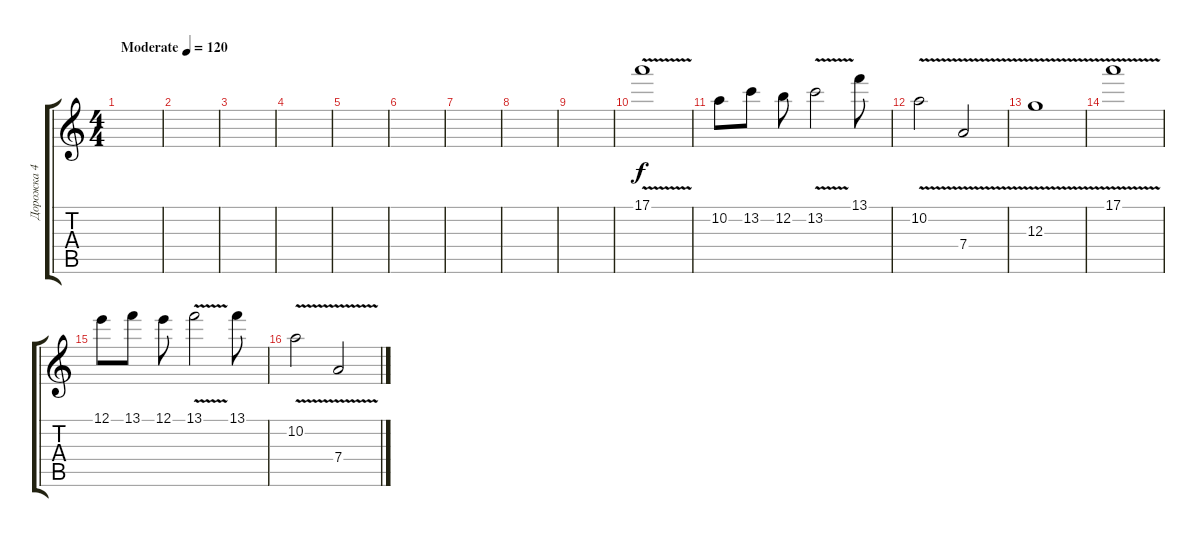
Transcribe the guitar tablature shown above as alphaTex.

\track ("Дорожка 4" "Дорожка 4") {instrument distortionguitar}
\staff {score tabs}
\tuning (E4 B3 G3 D3 A2 E2) {hide}
\ts (4 4)
\tempo (120 "Moderate")
\clef g2
\ks c
|
|
|
|
|
|
|
|
|
17.1{v}.1 |
10.2.8 13.2.8 12.2.8 13.2{v}.2 13.1.8 |
10.2{v}.2 7.4{v}.2 |
12.3{v}.1 |
17.1{v}.1 |
12.1.8 13.1.8 12.1.8 13.1{v}.2 13.1.8 |
10.2{v}.2 7.4{v}.2
